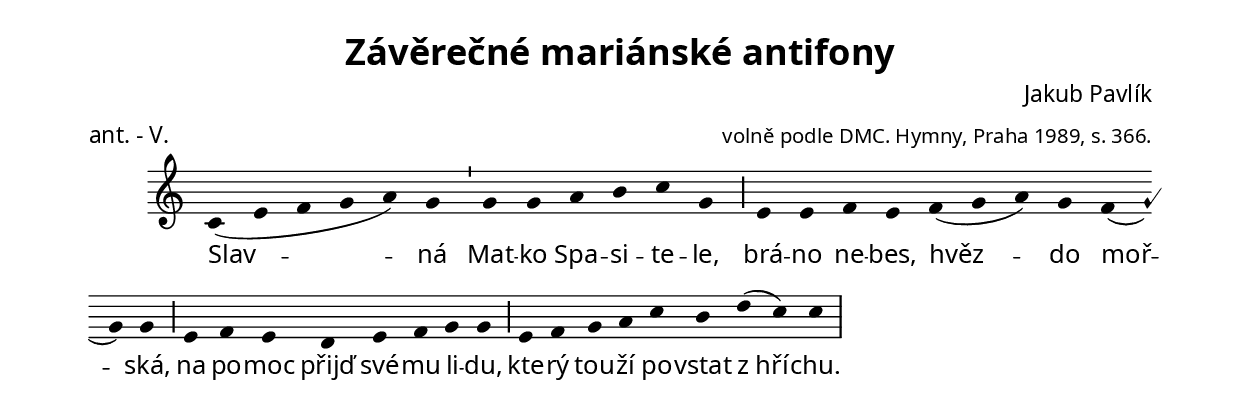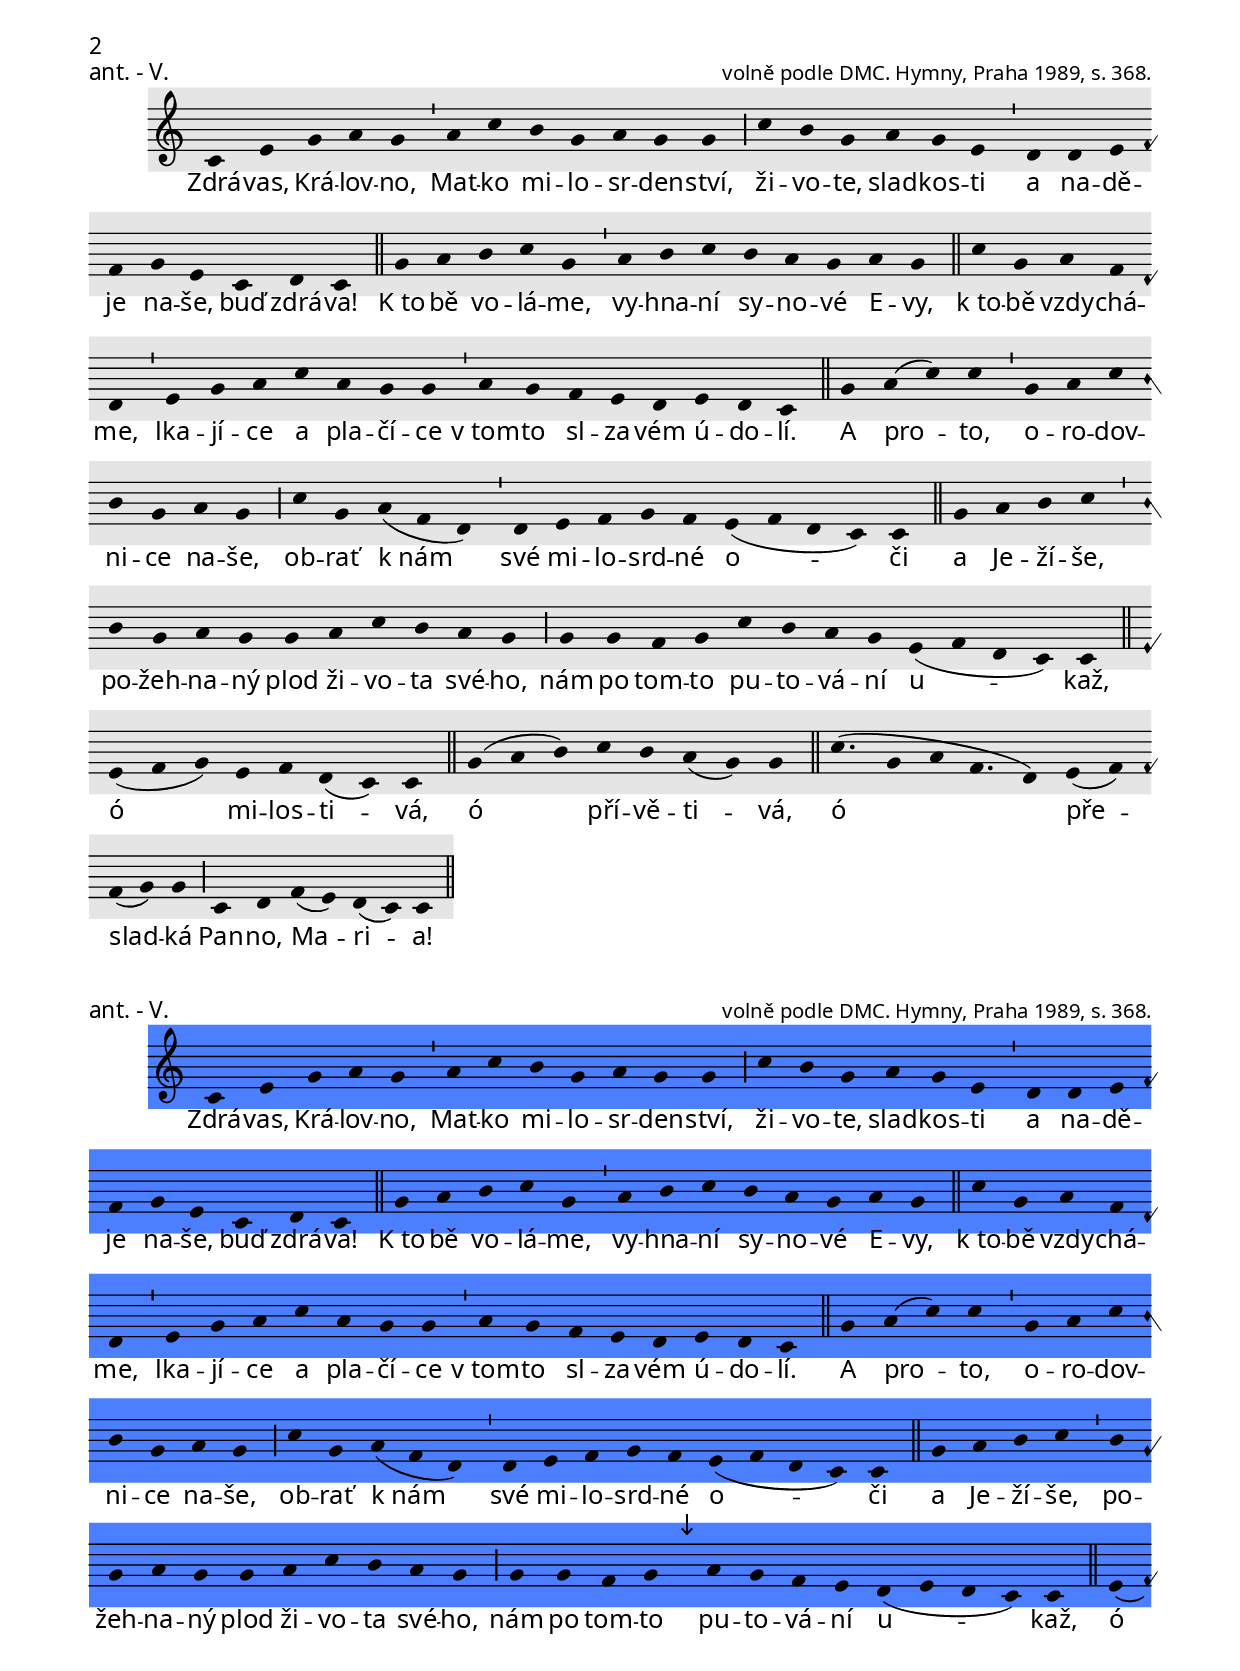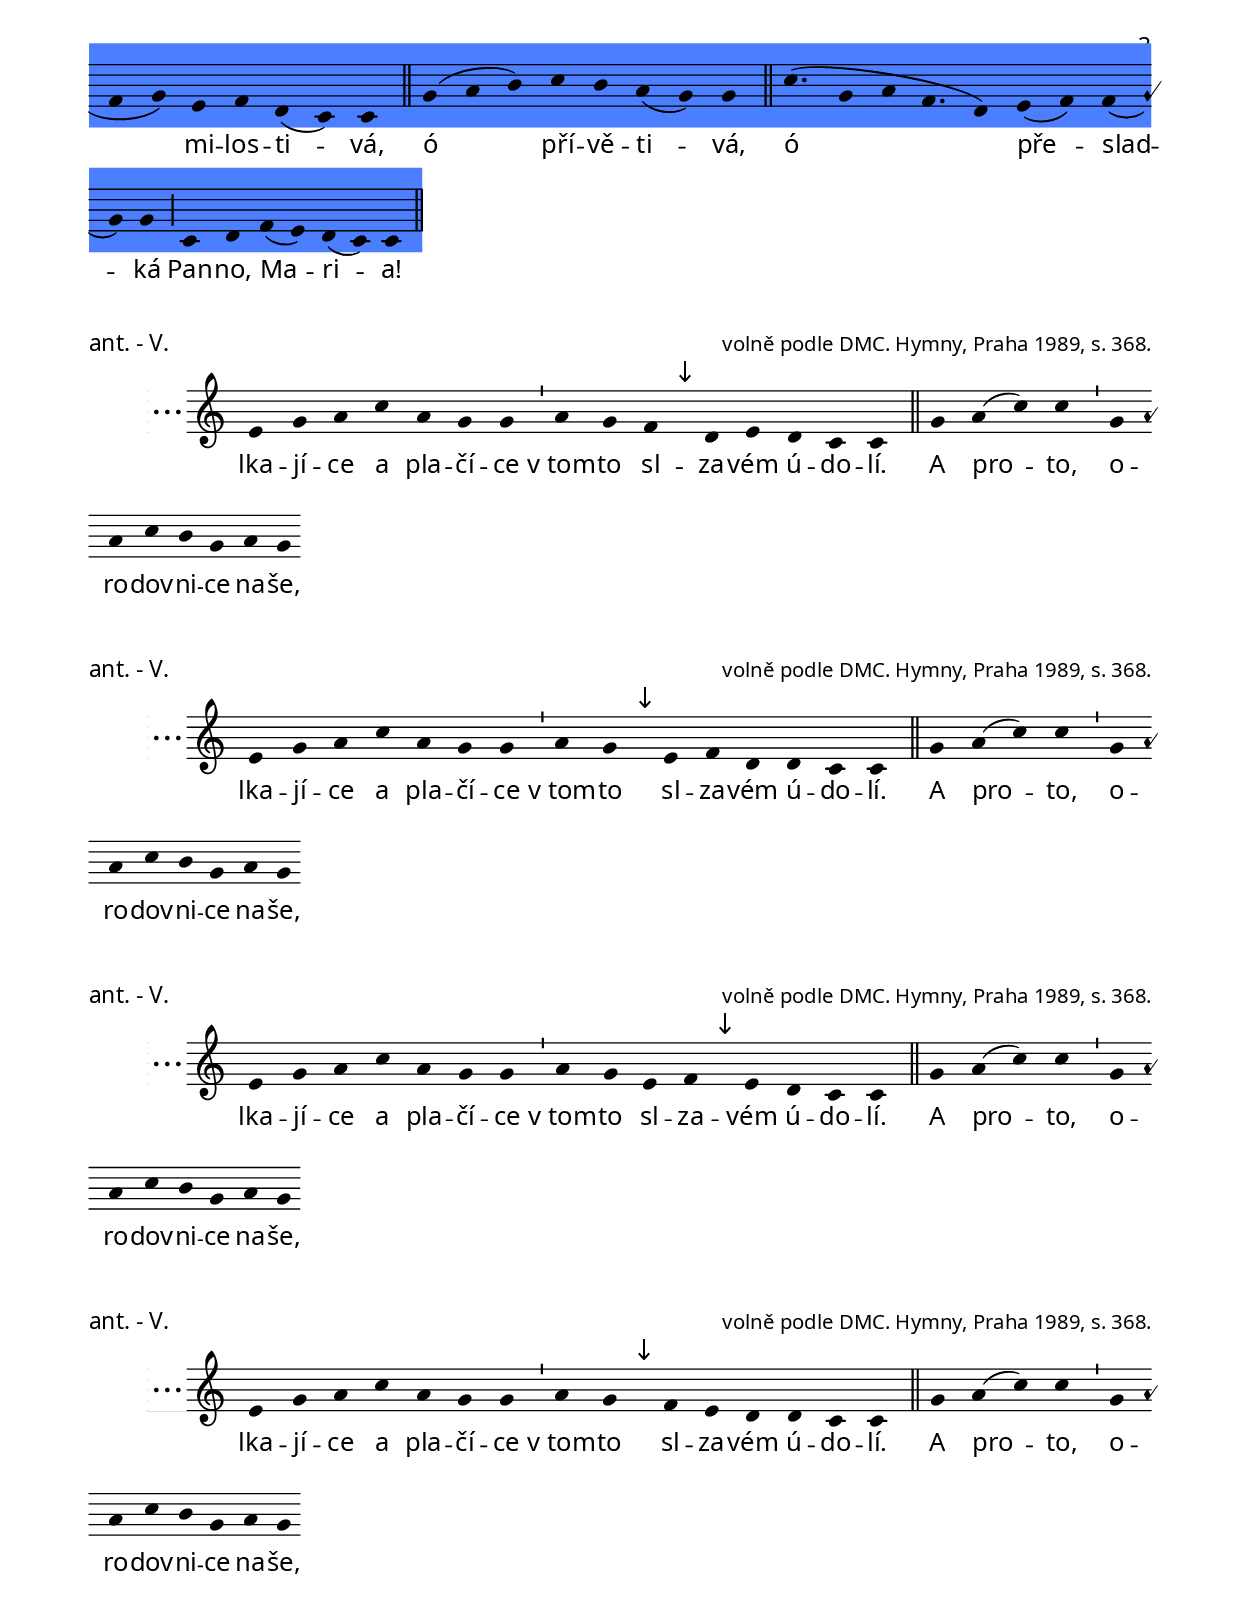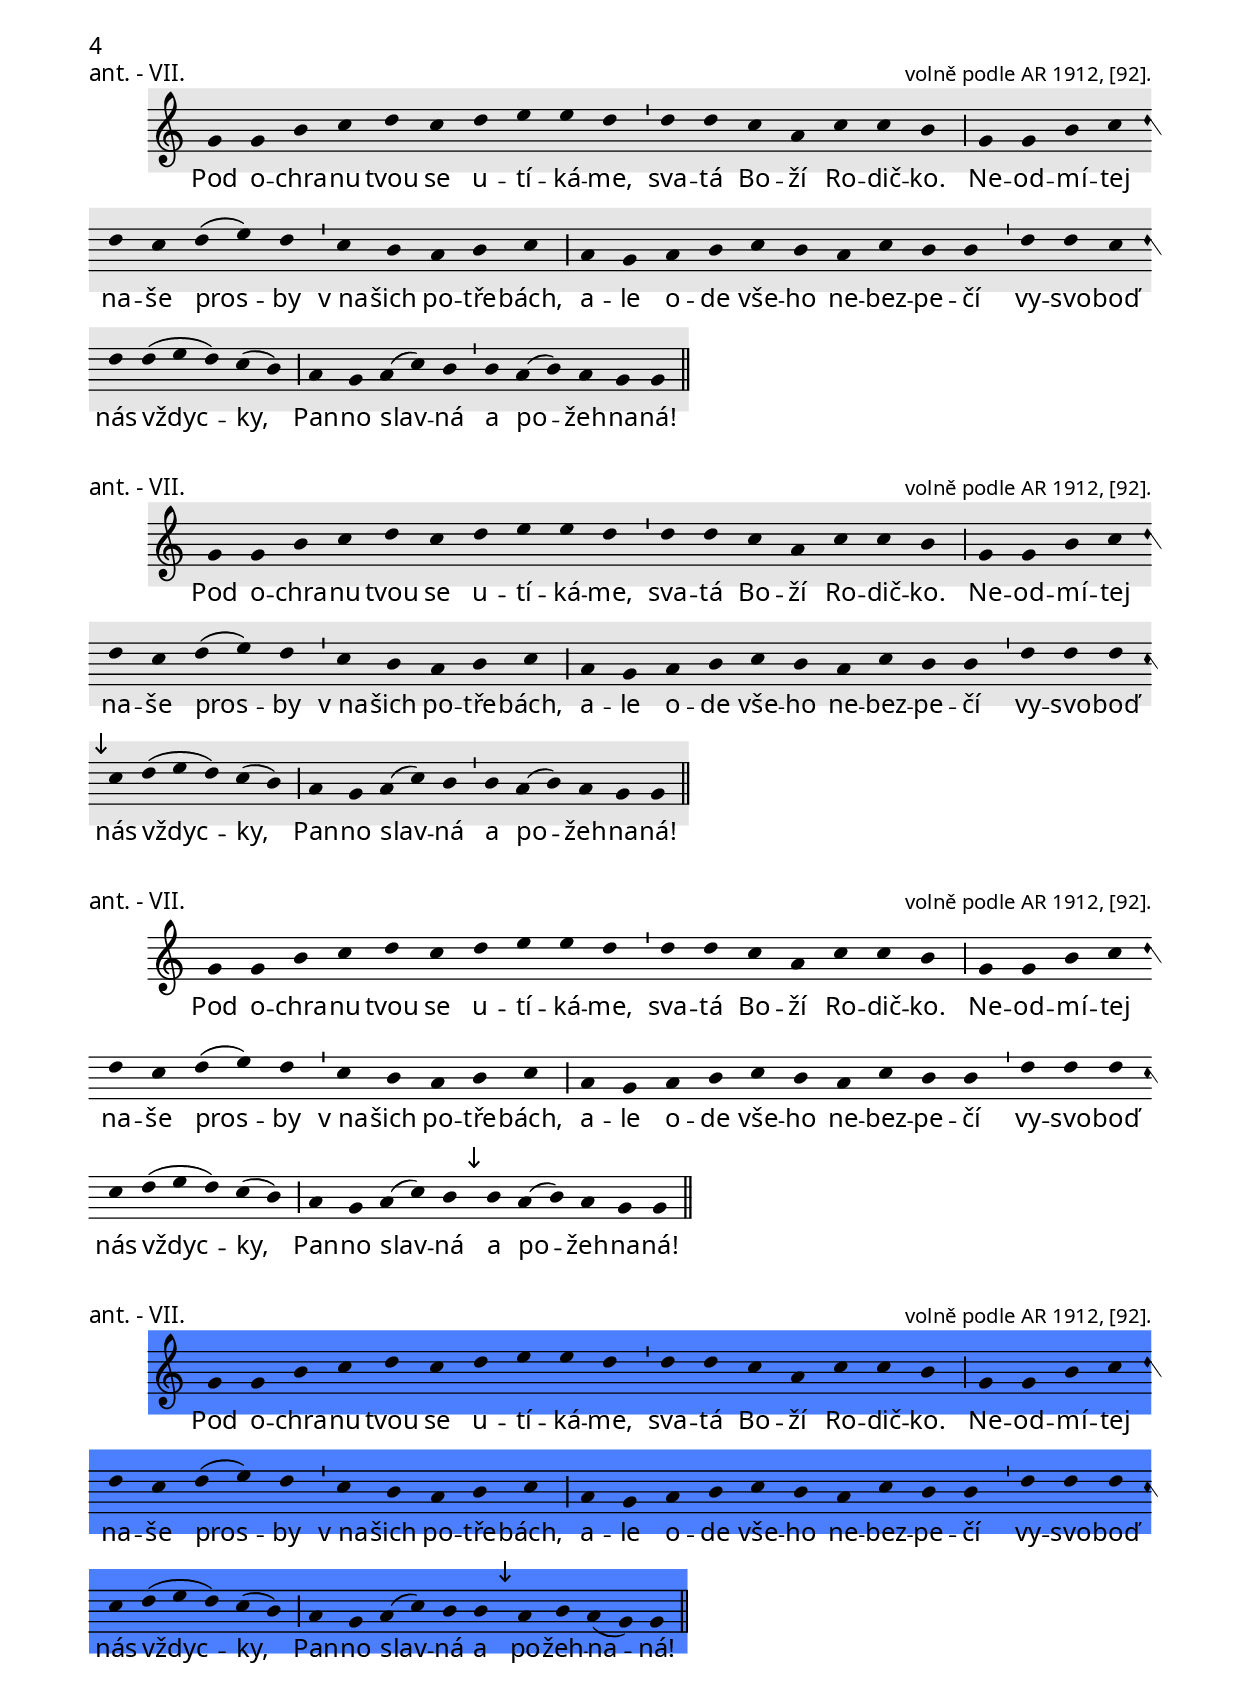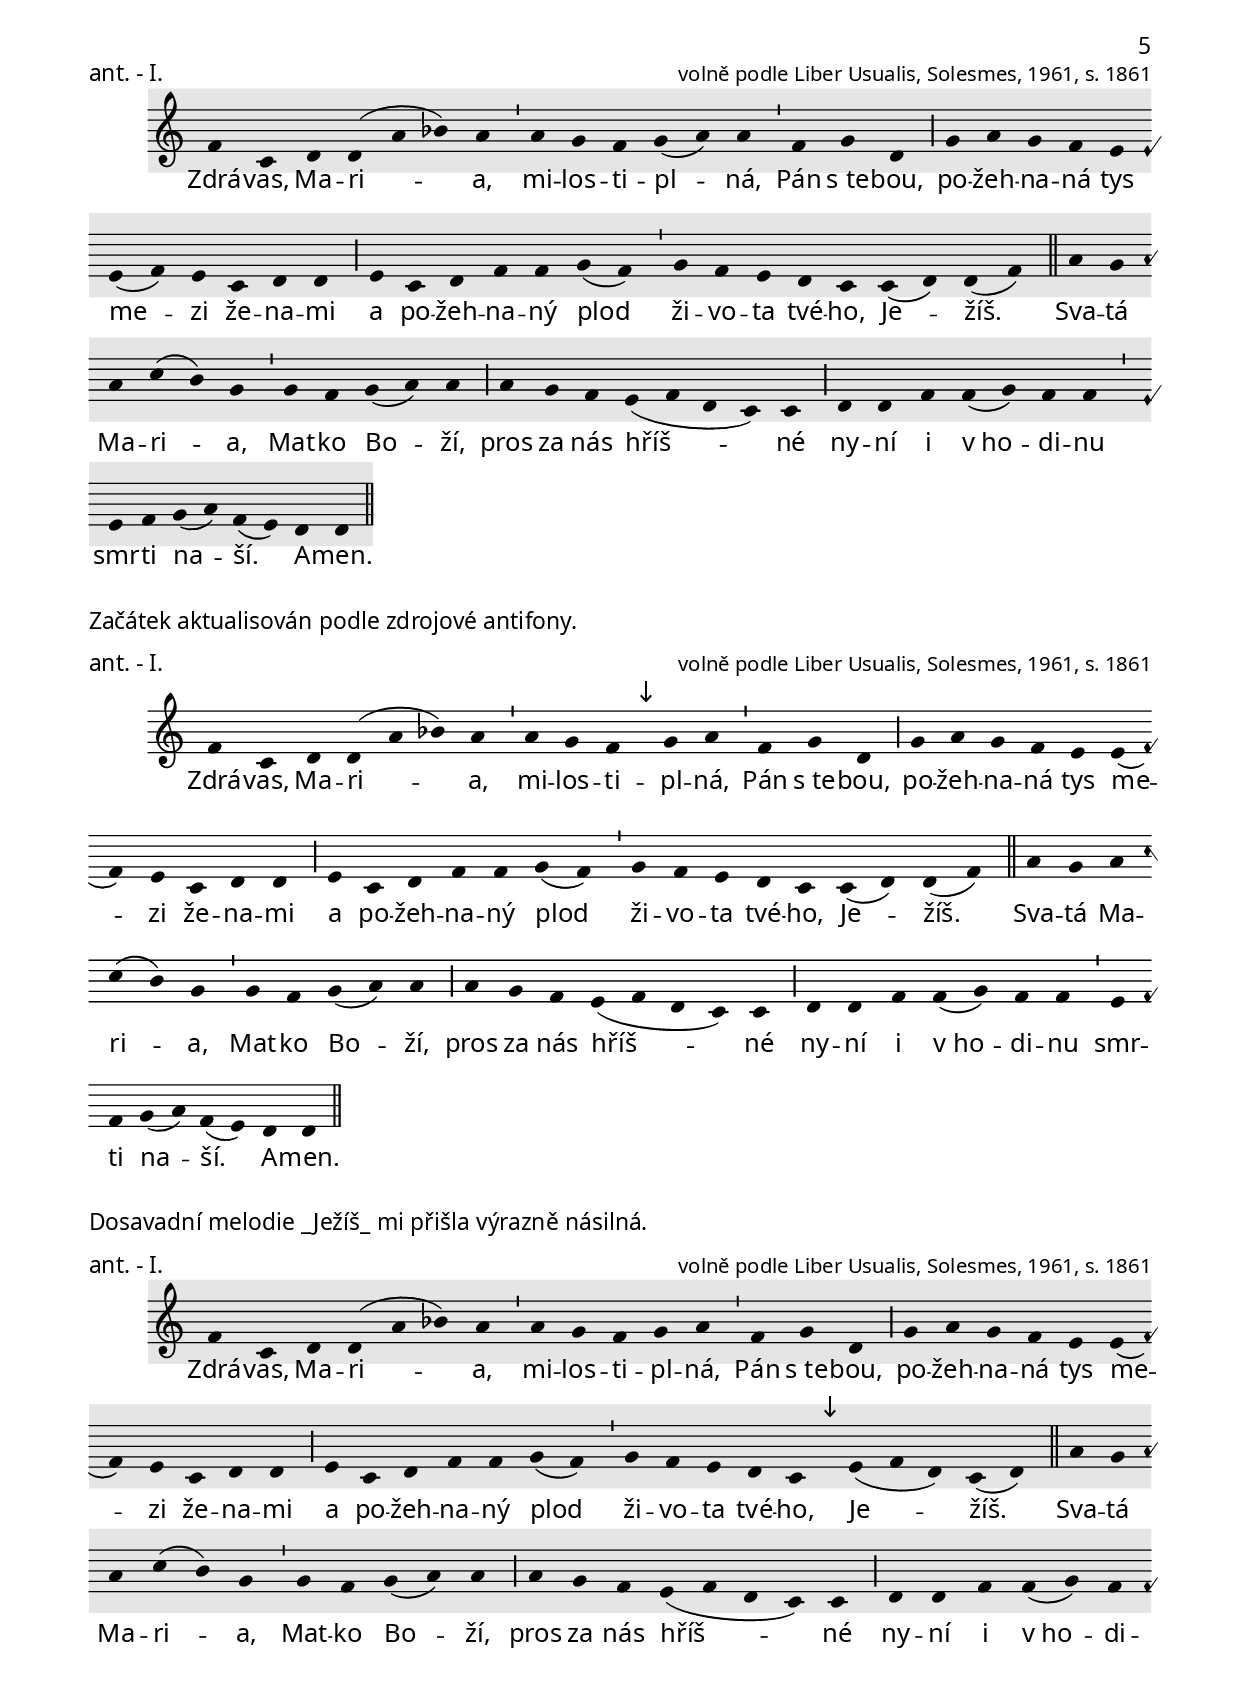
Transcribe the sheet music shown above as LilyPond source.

\version "2.17.24"

\header {
  title = "Závěrečné mariánské antifony"
  composer = "Jakub Pavlík"
}

\include "spolecne.ly"

\score {
  \relative c' {
    \choralniRezim
    c4( e f g a) g \barMin g g a b c g \barMaior
    e e f e f( g a) g f( g) g \barMaior
    e f e d e f g g \barMaior
    e f g a c b d( c) c \barMax
  }
  \addlyrics {
    Slav -- ná Mat -- ko Spa -- si -- te -- le,
    brá -- no ne -- bes, hvěz -- do moř -- ská,
    na po -- moc přijď své -- mu li -- du,
    kte -- rý tou -- ží po -- vstat z_hří -- chu.

    Při -- ja -- las zvěst Gab -- ri -- e -- la,
    po -- ro -- di -- las své -- ho Tvůr -- ce,
    pan -- nou jsi být ne -- pře -- sta -- la
    -_ce -- lý ve -- smír nad tím žas -- ne.

    Smi -- luj se nad hříš -- ným svě -- tem.
  }
  \header {
    fons_externus = "volně podle DMC. Hymny, Praha 1989, s. 366."
    quid = "ant."
    modus = "V"
    differentia = ""
    psalmus = ""
    id = "alma"
    piece = \markup {\sestavTitulekBezZalmu}
  }
}

\pageBreak

\score {
  \relative c' {
    \zvyraznovacSedy
    \choralniRezim
    c4 e g a g \barMin
    a c b g a g g \barMaior
    c b g a g e \barMin
    d d e f g e c d c \barFinalis

    g' a b c g \barMin
    a b c b a g a g \barFinalis
    c g a f d \barMin
    e g a c a g g \barMin
    a g f e d e d c \barFinalis

    g' a( c) c \barMin g a c b g a g \barMaior
    c g a( f d) \barMin d e f g f e( f d c) c \barFinalis

    g' a b c \barMin b g a g g a c b a g \barMaior
    g g f g c b a g e( f d c) c \barFinalis

    e( f g) e f d( c) c \barFinalis

    g'( a b) c b a( g) g \barFinalis

    c4.( g4 a f4. d4) e( f) f( g) g \barMaior
    c, d f( e) d( c) c \barFinalis
  }
  \addlyrics {
    Zdrá -- vas, Krá -- lov -- no,
    Mat -- ko mi -- lo -- sr -- den -- ství,
    ži -- vo -- te, slad -- kos -- ti
    a na -- dě -- je na -- še, buď zdrá -- va!

    K_to -- bě vo -- lá -- me,
    vy -- hna -- ní sy -- no -- vé E -- vy,

    k_to -- bě vzdy -- chá -- me,
    lka -- jí -- ce a pla -- čí -- ce
    v_tom -- to sl -- za -- vém ú -- do -- lí.

    A pro -- to, o -- ro -- dov -- ni -- ce na -- še,
    ob -- rať k_nám své mi -- lo -- srd -- né o -- či

    a Je -- ží -- še,
    po -- žeh -- na -- ný plod ži -- vo -- ta své -- ho,
    nám po tom -- to pu -- to -- vá -- ní u -- kaž,

    ó mi -- los -- ti -- vá,

    ó pří -- vě -- ti -- vá,

    ó pře -- slad -- ká Pan -- no, Ma -- ri -- a!
  }
  \header {
    fons_externus = "volně podle DMC. Hymny, Praha 1989, s. 368."
    quid = "ant."
    modus = "V"
    differentia = ""
    psalmus = ""
    poet = "Jednotný kancionál (30. vyd., 2004) 007"
    id = "salve"
    piece = \markup {\sestavTitulekBezZalmu}
  }
}

\score {
  \relative c' {
    \zvyraznovacModry
    \choralniRezim
    c4 e g a g \barMin
    a c b g a g g \barMaior
    c b g a g e \barMin
    d d e f g e c d c \barFinalis

    g' a b c g \barMin
    a b c b a g a g \barFinalis
    c g a f d \barMin
    e g a c a g g \barMin
    a g f e d e d c \barFinalis

    g' a( c) c \barMin g a c b g a g \barMaior
    c g a( f d) \barMin d e f g f e( f d c) c \barFinalis

    g' a b c \barMin b g a g g a c b a g \barMaior
    g g f g \mark\sipka a g f e d( e d c) c \barFinalis

    e( f g) e f d( c) c \barFinalis

    g'( a b) c b a( g) g \barFinalis

    c4.( g4 a f4. d4) e( f) f( g) g \barMaior
    c, d f( e) d( c) c \barFinalis
  }
  \addlyrics {
    Zdrá -- vas, Krá -- lov -- no,
    Mat -- ko mi -- lo -- sr -- den -- ství,
    ži -- vo -- te, slad -- kos -- ti
    a na -- dě -- je na -- še, buď zdrá -- va!

    K_to -- bě vo -- lá -- me,
    vy -- hna -- ní sy -- no -- vé E -- vy,

    k_to -- bě vzdy -- chá -- me,
    lka -- jí -- ce a pla -- čí -- ce
    v_tom -- to sl -- za -- vém ú -- do -- lí.

    A pro -- to, o -- ro -- dov -- ni -- ce na -- še,
    ob -- rať k_nám své mi -- lo -- srd -- né o -- či

    a Je -- ží -- še,
    po -- žeh -- na -- ný plod ži -- vo -- ta své -- ho,
    nám po tom -- to pu -- to -- vá -- ní u -- kaž,

    ó mi -- los -- ti -- vá,

    ó pří -- vě -- ti -- vá,

    ó pře -- slad -- ká Pan -- no, Ma -- ri -- a!
  }
  \header {
    fons_externus = "volně podle DMC. Hymny, Praha 1989, s. 368."
    quid = "ant."
    modus = "V"
    differentia = ""
    psalmus = ""
    poet = "Jednotný kancionál (30. vyd., 2004) 007"
    id = "salve"
    piece = \markup {\sestavTitulekBezZalmu}
  }
}

\score {
  \relative c' {
    \choralniRezim
    \set Score.skipTypesetting = ##t
    c4 e g a g \barMin
    a c b g a g g \barMaior
    c b g a g e \barMin
    d d e f g e c d c \barFinalis

    g' a b c g \barMin
    a b c b a g a g \barFinalis
    c g a f d \barMin
    \set Score.skipTypesetting = ##f
    e g a c a g g \barMin
    a g f \mark\sipka d e d c c \barFinalis

    g' a( c) c \barMin g a c b g a g \barMaior
    \set Score.skipTypesetting = ##t
    c g a( f d) \barMin d e f g f e( f d c) c \barFinalis

    g' a b c \barMin b g a g g a c b a g \barMaior
    g g f g a g f e d( e d c) c \barFinalis

    e( f g) e f d( c) c \barFinalis

    g'( a b) c b a( g) g \barFinalis

    c4.( g4 a f4. d4) e( f) f( g) g \barMaior
    c, d f( e) d( c) c \barFinalis
  }
  \addlyrics {
    Zdrá -- vas, Krá -- lov -- no,
    Mat -- ko mi -- lo -- sr -- den -- ství,
    ži -- vo -- te, slad -- kos -- ti
    a na -- dě -- je na -- še, buď zdrá -- va!

    K_to -- bě vo -- lá -- me,
    vy -- hna -- ní sy -- no -- vé E -- vy,

    k_to -- bě vzdy -- chá -- me,
    lka -- jí -- ce a pla -- čí -- ce
    v_tom -- to sl -- za -- vém ú -- do -- lí.

    A pro -- to, o -- ro -- dov -- ni -- ce na -- še,
    ob -- rať k_nám své mi -- lo -- srd -- né o -- či

    a Je -- ží -- še,
    po -- žeh -- na -- ný plod ži -- vo -- ta své -- ho,
    nám po tom -- to pu -- to -- vá -- ní u -- kaž,

    ó mi -- los -- ti -- vá,

    ó pří -- vě -- ti -- vá,

    ó pře -- slad -- ká Pan -- no, Ma -- ri -- a!
  }
  \header {
    fons_externus = "volně podle DMC. Hymny, Praha 1989, s. 368."
    quid = "ant."
    modus = "V"
    differentia = ""
    psalmus = ""
    poet = "Jednotný kancionál (30. vyd., 2004) 007"
    id = "salve"
    piece = \markup {\sestavTitulekBezZalmu}
  }
}

\score {
  \relative c' {
    \choralniRezim
    \set Score.skipTypesetting = ##t
    c4 e g a g \barMin
    a c b g a g g \barMaior
    c b g a g e \barMin
    d d e f g e c d c \barFinalis

    g' a b c g \barMin
    a b c b a g a g \barFinalis
    c g a f d \barMin
    \set Score.skipTypesetting = ##f
    e g a c a g g \barMin
    a g \mark\sipka e f d d c c \barFinalis

    g' a( c) c \barMin g a c b g a g \barMaior
    \set Score.skipTypesetting = ##t
    c g a( f d) \barMin d e f g f e( f d c) c \barFinalis

    g' a b c \barMin b g a g g a c b a g \barMaior
    g g f g a g f e d( e d c) c \barFinalis

    e( f g) e f d( c) c \barFinalis

    g'( a b) c b a( g) g \barFinalis

    c4.( g4 a f4. d4) e( f) f( g) g \barMaior
    c, d f( e) d( c) c \barFinalis
  }
  \addlyrics {
    Zdrá -- vas, Krá -- lov -- no,
    Mat -- ko mi -- lo -- sr -- den -- ství,
    ži -- vo -- te, slad -- kos -- ti
    a na -- dě -- je na -- še, buď zdrá -- va!

    K_to -- bě vo -- lá -- me,
    vy -- hna -- ní sy -- no -- vé E -- vy,

    k_to -- bě vzdy -- chá -- me,
    lka -- jí -- ce a pla -- čí -- ce
    v_tom -- to sl -- za -- vém ú -- do -- lí.

    A pro -- to, o -- ro -- dov -- ni -- ce na -- še,
    ob -- rať k_nám své mi -- lo -- srd -- né o -- či

    a Je -- ží -- še,
    po -- žeh -- na -- ný plod ži -- vo -- ta své -- ho,
    nám po tom -- to pu -- to -- vá -- ní u -- kaž,

    ó mi -- los -- ti -- vá,

    ó pří -- vě -- ti -- vá,

    ó pře -- slad -- ká Pan -- no, Ma -- ri -- a!
  }
  \header {
    fons_externus = "volně podle DMC. Hymny, Praha 1989, s. 368."
    quid = "ant."
    modus = "V"
    differentia = ""
    psalmus = ""
    poet = "Jednotný kancionál (30. vyd., 2004) 007"
    id = "salve"
    piece = \markup {\sestavTitulekBezZalmu}
  }
}

\score {
  \relative c' {
    \choralniRezim
    \set Score.skipTypesetting = ##t
    c4 e g a g \barMin
    a c b g a g g \barMaior
    c b g a g e \barMin
    d d e f g e c d c \barFinalis

    g' a b c g \barMin
    a b c b a g a g \barFinalis
    c g a f d \barMin
    \set Score.skipTypesetting = ##f
    e g a c a g g \barMin
    a g e f \mark\sipka e d c c \barFinalis

    g' a( c) c \barMin g a c b g a g \barMaior
    \set Score.skipTypesetting = ##t
    c g a( f d) \barMin d e f g f e( f d c) c \barFinalis

    g' a b c \barMin b g a g g a c b a g \barMaior
    g g f g a g f e d( e d c) c \barFinalis

    e( f g) e f d( c) c \barFinalis

    g'( a b) c b a( g) g \barFinalis

    c4.( g4 a f4. d4) e( f) f( g) g \barMaior
    c, d f( e) d( c) c \barFinalis
  }
  \addlyrics {
    Zdrá -- vas, Krá -- lov -- no,
    Mat -- ko mi -- lo -- sr -- den -- ství,
    ži -- vo -- te, slad -- kos -- ti
    a na -- dě -- je na -- še, buď zdrá -- va!

    K_to -- bě vo -- lá -- me,
    vy -- hna -- ní sy -- no -- vé E -- vy,

    k_to -- bě vzdy -- chá -- me,
    lka -- jí -- ce a pla -- čí -- ce
    v_tom -- to sl -- za -- vém ú -- do -- lí.

    A pro -- to, o -- ro -- dov -- ni -- ce na -- še,
    ob -- rať k_nám své mi -- lo -- srd -- né o -- či

    a Je -- ží -- še,
    po -- žeh -- na -- ný plod ži -- vo -- ta své -- ho,
    nám po tom -- to pu -- to -- vá -- ní u -- kaž,

    ó mi -- los -- ti -- vá,

    ó pří -- vě -- ti -- vá,

    ó pře -- slad -- ká Pan -- no, Ma -- ri -- a!
  }
  \header {
    fons_externus = "volně podle DMC. Hymny, Praha 1989, s. 368."
    quid = "ant."
    modus = "V"
    differentia = ""
    psalmus = ""
    poet = "Jednotný kancionál (30. vyd., 2004) 007"
    id = "salve"
    piece = \markup {\sestavTitulekBezZalmu}
  }
}

\score {
  \relative c' {
    \choralniRezim
    \set Score.skipTypesetting = ##t
    c4 e g a g \barMin
    a c b g a g g \barMaior
    c b g a g e \barMin
    d d e f g e c d c \barFinalis

    g' a b c g \barMin
    a b c b a g a g \barFinalis
    c g a f d \barMin
    \set Score.skipTypesetting = ##f
    e g a c a g g \barMin
    a g \mark\sipka f e d d c c \barFinalis

    g' a( c) c \barMin g a c b g a g \barMaior
    \set Score.skipTypesetting = ##t
    c g a( f d) \barMin d e f g f e( f d c) c \barFinalis

    g' a b c \barMin b g a g g a c b a g \barMaior
    g g f g a g f e d( e d c) c \barFinalis

    e( f g) e f d( c) c \barFinalis

    g'( a b) c b a( g) g \barFinalis

    c4.( g4 a f4. d4) e( f) f( g) g \barMaior
    c, d f( e) d( c) c \barFinalis
  }
  \addlyrics {
    Zdrá -- vas, Krá -- lov -- no,
    Mat -- ko mi -- lo -- sr -- den -- ství,
    ži -- vo -- te, slad -- kos -- ti
    a na -- dě -- je na -- še, buď zdrá -- va!

    K_to -- bě vo -- lá -- me,
    vy -- hna -- ní sy -- no -- vé E -- vy,

    k_to -- bě vzdy -- chá -- me,
    lka -- jí -- ce a pla -- čí -- ce
    v_tom -- to sl -- za -- vém ú -- do -- lí.

    A pro -- to, o -- ro -- dov -- ni -- ce na -- še,
    ob -- rať k_nám své mi -- lo -- srd -- né o -- či

    a Je -- ží -- še,
    po -- žeh -- na -- ný plod ži -- vo -- ta své -- ho,
    nám po tom -- to pu -- to -- vá -- ní u -- kaž,

    ó mi -- los -- ti -- vá,

    ó pří -- vě -- ti -- vá,

    ó pře -- slad -- ká Pan -- no, Ma -- ri -- a!
  }
  \header {
    fons_externus = "volně podle DMC. Hymny, Praha 1989, s. 368."
    quid = "ant."
    modus = "V"
    differentia = ""
    psalmus = ""
    poet = "Jednotný kancionál (30. vyd., 2004) 007"
    id = "salve"
    piece = \markup {\sestavTitulekBezZalmu}
  }
}

\pageBreak

\score {
  \relative c'' {
    \zvyraznovacSedy
    \choralniRezim
    g4 g b c d c d e e d \barMin
    d d c a c c b \barMaior
    g g b c d c d( e) d \barMin
    c b a b c \barMaior
    a g a b c b a c b b \barMin
    d d c d d( e d) c( b) \barMaior
    a g a( c) b \barMin b a( b) a g g \barFinalis
  }
  \addlyrics {
    Pod o -- chra -- nu tvou se u -- tí -- ká -- me,
    sva -- tá Bo -- ží Ro -- dič -- ko.
    Ne -- od -- mí -- tej na -- še pros -- by
    v_na -- šich po -- tře -- bách,
    a -- le o -- de vše -- ho ne -- bez -- pe -- čí
    vy -- svo -- boď nás vždyc -- ky,
    Pan -- no slav -- ná a po -- žeh -- na -- ná!
  }
  \header {
    fons_externus = "volně podle AR 1912, [92]."
    quid = "ant."
    modus = "VII"
    differentia = ""
    psalmus = ""
    poet = "Jednotný kancionál (30. vyd., 2004) 008 - jen první část, odpovídající tomu, co jako text mariánské antifony uvádí DMC"
    id = "subtuum"
    piece = \markup {\sestavTitulekBezZalmu}
  }
}

\score {
  \relative c'' {
    \zvyraznovacSedy
    \choralniRezim
    g4 g b c d c d e e d \barMin
    d d c a c c b \barMaior
    g g b c d c d( e) d \barMin
    c b a b c \barMaior
    a g a b c b a c b b \barMin
    d d d \mark\sipka c d( e d) c( b) \barMaior
    a g a( c) b \barMin b a( b) a g g \barFinalis
  }
  \addlyrics {
    Pod o -- chra -- nu tvou se u -- tí -- ká -- me,
    sva -- tá Bo -- ží Ro -- dič -- ko.
    Ne -- od -- mí -- tej na -- še pros -- by
    v_na -- šich po -- tře -- bách,
    a -- le o -- de vše -- ho ne -- bez -- pe -- čí
    vy -- svo -- boď nás vždyc -- ky,
    Pan -- no slav -- ná a po -- žeh -- na -- ná!
  }
  \header {
    fons_externus = "volně podle AR 1912, [92]."
    quid = "ant."
    modus = "VII"
    differentia = ""
    psalmus = ""
    poet = "Jednotný kancionál (30. vyd., 2004) 008 - jen první část, odpovídající tomu, co jako text mariánské antifony uvádí DMC"
    id = "subtuum"
    piece = \markup {\sestavTitulekBezZalmu}
  }
}

\score {
  \relative c'' {
    \choralniRezim
    g4 g b c d c d e e d \barMin
    d d c a c c b \barMaior
    g g b c d c d( e) d \barMin
    c b a b c \barMaior
    a g a b c b a c b b \barMin
    d d d c d( e d) c( b) \barMaior
    a g a( c) b \mark\sipka b a( b) a g g \barFinalis
  }
  \addlyrics {
    Pod o -- chra -- nu tvou se u -- tí -- ká -- me,
    sva -- tá Bo -- ží Ro -- dič -- ko.
    Ne -- od -- mí -- tej na -- še pros -- by
    v_na -- šich po -- tře -- bách,
    a -- le o -- de vše -- ho ne -- bez -- pe -- čí
    vy -- svo -- boď nás vždyc -- ky,
    Pan -- no slav -- ná a po -- žeh -- na -- ná!
  }
  \header {
    fons_externus = "volně podle AR 1912, [92]."
    quid = "ant."
    modus = "VII"
    differentia = ""
    psalmus = ""
    poet = "Jednotný kancionál (30. vyd., 2004) 008 - jen první část, odpovídající tomu, co jako text mariánské antifony uvádí DMC"
    id = "subtuum"
    piece = \markup {\sestavTitulekBezZalmu}
  }
}

\score {
  \relative c'' {
    \zvyraznovacModry
    \choralniRezim
    g4 g b c d c d e e d \barMin
    d d c a c c b \barMaior
    g g b c d c d( e) d \barMin
    c b a b c \barMaior
    a g a b c b a c b b \barMin
    d d d c d( e d) c( b) \barMaior
    a g a( c) b b \mark\sipka a b a( g) g \barFinalis
  }
  \addlyrics {
    Pod o -- chra -- nu tvou se u -- tí -- ká -- me,
    sva -- tá Bo -- ží Ro -- dič -- ko.
    Ne -- od -- mí -- tej na -- še pros -- by
    v_na -- šich po -- tře -- bách,
    a -- le o -- de vše -- ho ne -- bez -- pe -- čí
    vy -- svo -- boď nás vždyc -- ky,
    Pan -- no slav -- ná a po -- žeh -- na -- ná!
  }
  \header {
    fons_externus = "volně podle AR 1912, [92]."
    quid = "ant."
    modus = "VII"
    differentia = ""
    psalmus = ""
    poet = "Jednotný kancionál (30. vyd., 2004) 008 - jen první část, odpovídající tomu, co jako text mariánské antifony uvádí DMC"
    id = "subtuum"
    piece = \markup {\sestavTitulekBezZalmu}
  }
}

\pageBreak

\score {
  \relative c' {
    \zvyraznovacSedy
    \choralniRezim
    f4 c d d( a' bes) a \barMin a g f g( a) a \barMin
    f g d \barMaior

    g a g f e e( f) e c d d \barMaior
    e c d f f g( f) \barMin g f e d c c( d) d( f) \barFinalis

    a4 g a c( b) g \barMin
    g f g( a) a \barMaior
    a g f e( f d c) c \barMaior
    d d f f( g) f f \barMin
    e f g( a) f( e) d d \barFinalis
  }
  \addlyrics {
    Zdrá -- vas, Ma -- ri -- a, mi -- los -- ti -- pl -- ná,
    Pán s_te -- bou,

    po -- žeh -- na -- ná tys me -- zi že -- na -- mi
    a po -- žeh -- na -- ný plod ži -- vo -- ta tvé -- ho, Je -- žíš.

    Sva -- tá Ma -- ri -- a,
    Mat -- ko Bo -- ží,
    pros za nás hříš -- né
    ny -- ní i v_ho -- di -- nu
    smr -- ti na -- ší. A -- men.
  }
  \header {
    fons_externus = "volně podle Liber Usualis, Solesmes, 1961, s. 1861"
    % http://gregobase.selapa.net/chant.php?id=1860
    quid = "ant."
    modus = "I"
    differentia = ""
    psalmus = ""
    fial = "sanktoral/1208pmpocatebezposkvrny.ly#2ne-amag?delsi_text"
    id = "avemaria"
    piece = \markup {\sestavTitulekBezZalmu}
  }
}

\markup{
  Začátek aktualisován podle zdrojové antifony.
}

\score {
  \relative c' {
    \choralniRezim
    f4 c d d( a' bes) a \barMin
    a g f \mark\sipka g a \barMin
    f g d \barMaior

    g a g f e e( f) e c d d \barMaior
    e c d f f g( f) \barMin g f e d c c( d) d( f) \barFinalis

    a4 g a c( b) g \barMin
    g f g( a) a \barMaior
    a g f e( f d c) c \barMaior
    d d f f( g) f f \barMin
    e f g( a) f( e) d d \barFinalis
  }
  \addlyrics {
    Zdrá -- vas, Ma -- ri -- a,
    mi -- los -- ti -- pl -- ná,
    Pán s_te -- bou,

    po -- žeh -- na -- ná tys me -- zi že -- na -- mi
    a po -- žeh -- na -- ný plod ži -- vo -- ta tvé -- ho, Je -- žíš.

    Sva -- tá Ma -- ri -- a,
    Mat -- ko Bo -- ží,
    pros za nás hříš -- né
    ny -- ní i v_ho -- di -- nu
    smr -- ti na -- ší. A -- men.
  }
  \header {
    fons_externus = "volně podle Liber Usualis, Solesmes, 1961, s. 1861"
    % http://gregobase.selapa.net/chant.php?id=1860
    quid = "ant."
    modus = "I"
    differentia = ""
    psalmus = ""
    fial = "sanktoral/1208pmpocatebezposkvrny.ly#2ne-amag?delsi_text"
    id = "avemaria"
    piece = \markup {\sestavTitulekBezZalmu}
  }
}

\markup{
  Dosavadní melodie _Ježíš_ mi přišla výrazně násilná.
}

\score {
  \relative c' {
    \zvyraznovacSedy
    \choralniRezim
    f4 c d d( a' bes) a \barMin
    a g f g a \barMin
    f g d \barMaior

    g a g f e e( f) e c d d \barMaior
    e c d f f g( f) \barMin
    g f e d c \mark\sipka e( f d) c( d) \barFinalis

    a'4 g a c( b) g \barMin
    g f g( a) a \barMaior
    a g f e( f d c) c \barMaior
    d d f f( g) f f \barMin
    e f g( a) f( e) d d \barFinalis
  }
  \addlyrics {
    Zdrá -- vas, Ma -- ri -- a,
    mi -- los -- ti -- pl -- ná,
    Pán s_te -- bou,

    po -- žeh -- na -- ná tys me -- zi že -- na -- mi
    a po -- žeh -- na -- ný plod
    ži -- vo -- ta tvé -- ho, Je -- žíš.

    Sva -- tá Ma -- ri -- a,
    Mat -- ko Bo -- ží,
    pros za nás hříš -- né
    ny -- ní i v_ho -- di -- nu
    smr -- ti na -- ší. A -- men.
  }
  \header {
    fons_externus = "volně podle Liber Usualis, Solesmes, 1961, s. 1861"
    % http://gregobase.selapa.net/chant.php?id=1860
    quid = "ant."
    modus = "I"
    differentia = ""
    psalmus = ""
    fial = "sanktoral/1208pmpocatebezposkvrny.ly#2ne-amag?delsi_text"
    id = "avemaria"
    piece = \markup {\sestavTitulekBezZalmu}
  }
}

\score {
  \relative c' {
    \zvyraznovacModry
    \choralniRezim
    f4 c d d( a' bes) a \barMin
    a g f g a \barMin
    f g d \barMaior

    g a g f e \mark\sipka \barMin
    f e c d d \barMaior
    e c d f f g( f) \barMin
    g f e d c e( f d) \mark\sipka d \barFinalis

    a'4 g a c( b) g \barMin
    g f g( a) a \barMaior
    a g f e( f d c) c \barMaior
    d d f f( g) f f \barMin
    e f g( a) f( e) d d \barFinalis
  }
  \addlyrics {
    Zdrá -- vas, Ma -- ri -- a,
    mi -- los -- ti -- pl -- ná,
    Pán s_te -- bou,

    po -- žeh -- na -- ná tys
    me -- zi že -- na -- mi
    a po -- žeh -- na -- ný plod
    ži -- vo -- ta tvé -- ho, Je -- žíš.

    Sva -- tá Ma -- ri -- a,
    Mat -- ko Bo -- ží,
    pros za nás hříš -- né
    ny -- ní i v_ho -- di -- nu
    smr -- ti na -- ší. A -- men.
  }
  \header {
    fons_externus = "volně podle Liber Usualis, Solesmes, 1961, s. 1861"
    % http://gregobase.selapa.net/chant.php?id=1860
    quid = "ant."
    modus = "I"
    differentia = ""
    psalmus = ""
    fial = "sanktoral/1208pmpocatebezposkvrny.ly#2ne-amag?delsi_text"
    id = "avemaria"
    piece = \markup {\sestavTitulekBezZalmu}
  }
}